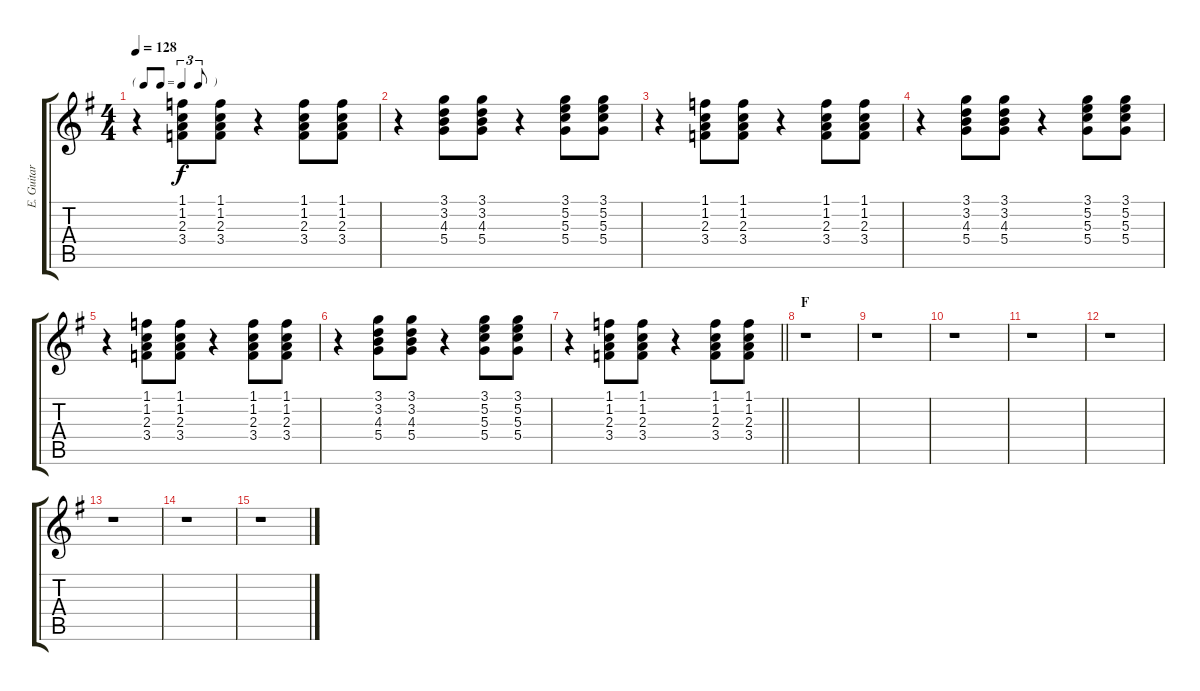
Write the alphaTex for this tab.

\track ("E. Guitar IV" "E. Guitar ") {instrument electricguitarclean}
\staff {score tabs}
\tuning (E4 B3 G3 D3 A2 E2) {hide}
\ts (4 4)
\tf triplet8th
\tempo 128
\clef g2
\ks g
r.4{dy f} (1.1 1.2 2.3 3.4).8 (1.1 1.2 2.3 3.4).8 r.4 (1.1 1.2 2.3 3.4).8 (1.1 1.2 2.3 3.4).8 |
r.4 (3.1 3.2 4.3 5.4).8 (3.1 3.2 4.3 5.4).8 r.4 (3.1 5.2 5.3 5.4).8 (3.1 5.2 5.3 5.4).8 |
r.4 (1.1 1.2 2.3 3.4).8 (1.1 1.2 2.3 3.4).8 r.4 (1.1 1.2 2.3 3.4).8 (1.1 1.2 2.3 3.4).8 |
r.4 (3.1 3.2 4.3 5.4).8 (3.1 3.2 4.3 5.4).8 r.4 (3.1 5.2 5.3 5.4).8 (3.1 5.2 5.3 5.4).8 |
r.4 (1.1 1.2 2.3 3.4).8 (1.1 1.2 2.3 3.4).8 r.4 (1.1 1.2 2.3 3.4).8 (1.1 1.2 2.3 3.4).8 |
r.4 (3.1 3.2 4.3 5.4).8 (3.1 3.2 4.3 5.4).8 r.4 (3.1 5.2 5.3 5.4).8 (3.1 5.2 5.3 5.4).8 |
\barLineRight lightlight
r.4 (1.1 1.2 2.3 3.4).8 (1.1 1.2 2.3 3.4).8 r.4 (1.1 1.2 2.3 3.4).8 (1.1 1.2 2.3 3.4).8 |
\section ("" "F")
r.1 |
r.1 |
r.1 |
r.1 |
r.1 |
r.1 |
r.1 |
r.1
